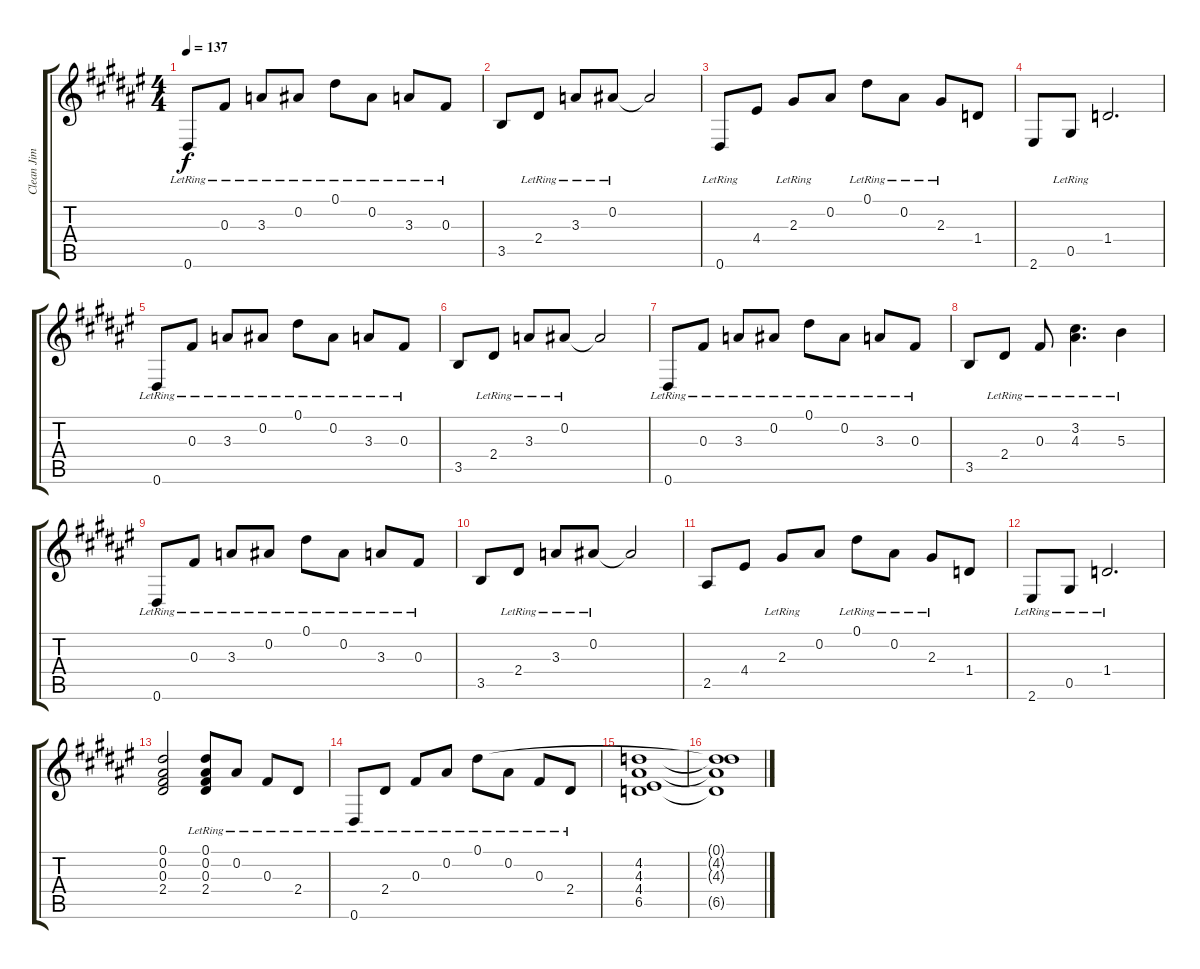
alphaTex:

\track ("Clean Jim root" "Clean Jim ") {instrument electricguitarclean}
\staff {score tabs}
\tuning (Eb4 Bb3 Gb3 Db3 Ab2 Eb2) {hide}
\ts (4 4)
\tempo 137
\clef g2
\ks d#minor
0.6{lr}.8{dy f} 0.3{lr}.8 3.3{lr}.8 0.2{lr}.8 0.1{lr}.8 0.2{lr}.8 3.3{lr}.8 0.3{lr}.8 |
3.5.8 2.4{lr}.8 3.3{lr}.8 0.2{lr}.8 0.2{t}.2 |
0.6{lr}.8 4.4.8 2.3{lr}.8 0.2.8 0.1{lr}.8 0.2{lr}.8 2.3{lr}.8 1.4.8 |
2.6.8 0.5{lr}.8 1.4.2{d} |
0.6{lr}.8 0.3{lr}.8 3.3{lr}.8 0.2{lr}.8 0.1{lr}.8 0.2{lr}.8 3.3{lr}.8 0.3{lr}.8 |
3.5.8 2.4{lr}.8 3.3{lr}.8 0.2{lr}.8 0.2{t}.2 |
0.6{lr}.8 0.3{lr}.8 3.3{lr}.8 0.2{lr}.8 0.1{lr}.8 0.2{lr}.8 3.3{lr}.8 0.3{lr}.8 |
3.5.8 2.4{lr}.8 0.3{lr}.8 (3.2{lr} 4.3{lr}).4{d} 5.3{lr}.4 |
0.6{lr}.8 0.3{lr}.8 3.3{lr}.8 0.2{lr}.8 0.1{lr}.8 0.2{lr}.8 3.3{lr}.8 0.3{lr}.8 |
3.5.8 2.4{lr}.8 3.3{lr}.8 0.2{lr}.8 0.2{t}.2 |
2.5.8 4.4.8 2.3{lr}.8 0.2.8 0.1{lr}.8 0.2{lr}.8 2.3{lr}.8 1.4.8 |
2.6{lr}.8 0.5{lr}.8 1.4{lr}.2{d} |
(0.1 0.2 0.3 2.4).2 (0.1{lr} 0.2{lr} 0.3{lr} 2.4{lr}).8 0.2{lr}.8 0.3{lr}.8 2.4{lr}.8 |
0.6{lr}.8 2.4{lr}.8 0.3{lr}.8 0.2{lr}.8 0.1{lr}.8 0.2{lr}.8 0.3{lr}.8 2.4{lr}.8 |
(4.2 4.3 4.4 6.5).1 |
(0.1{t} 4.2{t} 4.3{t} 6.5{t}).1
